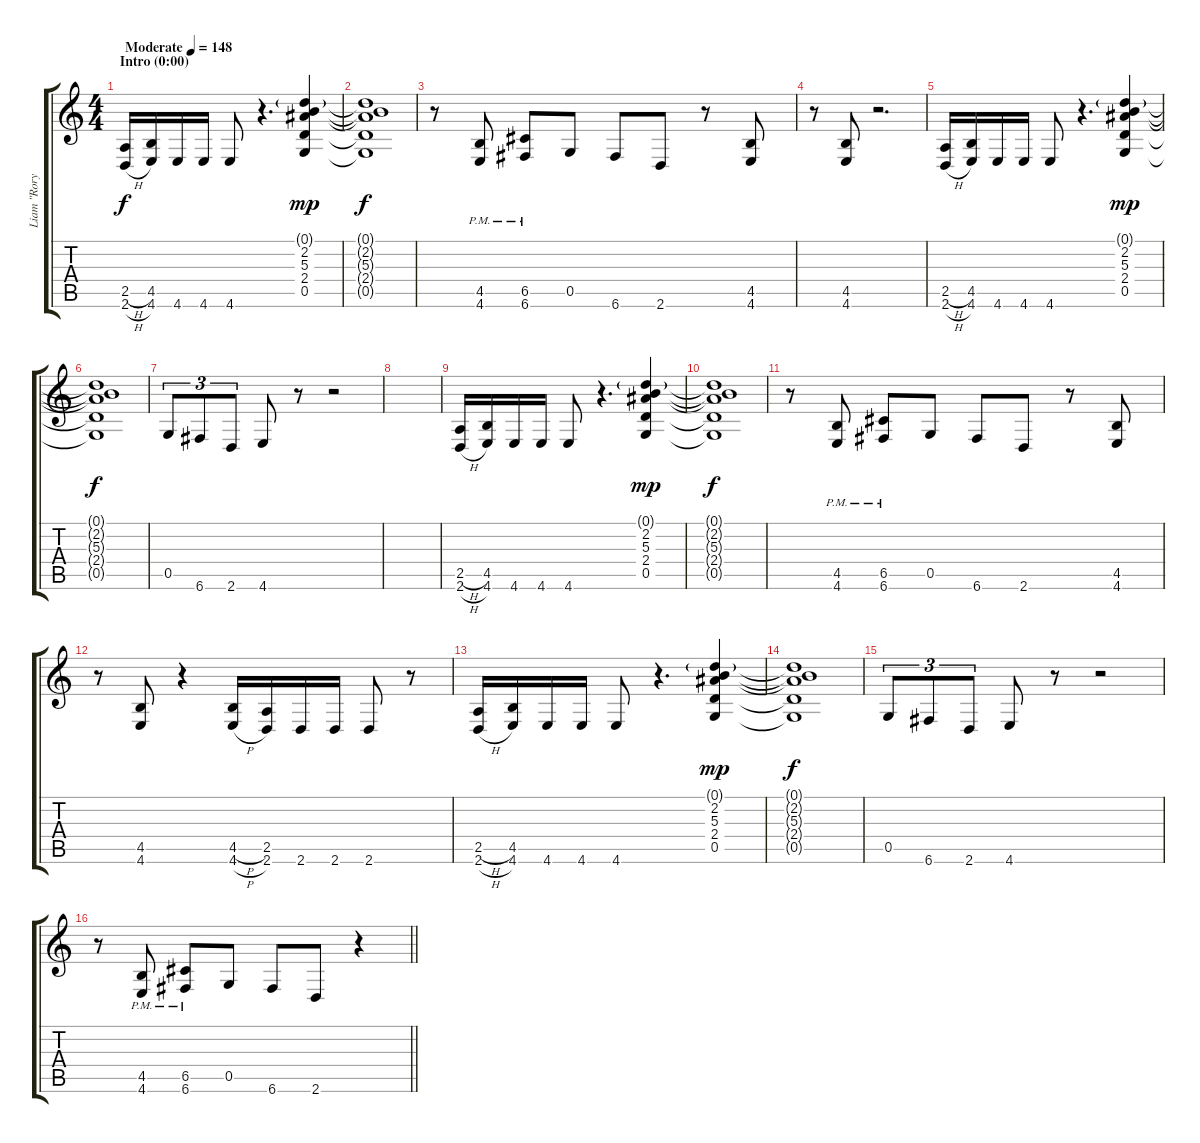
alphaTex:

\track ("Liam \"Rory\" Clewlow [Guitar Left]" "Liam \"Rory") {instrument overdrivenguitar}
\staff {score tabs}
\tuning (D4 A3 F3 C3 G2 C2) {hide}
\ts (4 4)
\section ("" "Intro (0:00)")
\tempo (148 "Moderate")
\clef g2
\ks c
(2.5{h} 2.6{h}).16{dy f instrument overdrivenguitar} (4.5 4.6).16 4.6.16 4.6.16 4.6.8 r.4{d} (0.1{g} 2.2 5.3 2.4 0.5).4{dy mp} |
(0.1{t} 2.2{t} 5.3{t} 2.4{t} 0.5{t}).1{dy f} |
r.8 (4.5{pm} 4.6{pm}).8 (6.5{pm} 6.6{pm}).8 0.5.8 6.6.8 2.6.8 r.8 (4.5 4.6).8 |
r.8 (4.5 4.6).8 r.2{d} |
(2.5{h} 2.6{h}).16 (4.5 4.6).16 4.6.16 4.6.16 4.6.8 r.4{d} (0.1{g} 2.2 5.3 2.4 0.5).4{dy mp} |
(0.1{t} 2.2{t} 5.3{t} 2.4{t} 0.5{t}).1{dy f} |
0.5.8{tu (3 2)} 6.6.8{tu (3 2)} 2.6.8{tu (3 2)} 4.6.8 r.8 r.2 |
|
(2.5{h} 2.6{h}).16 (4.5 4.6).16 4.6.16 4.6.16 4.6.8 r.4{d} (0.1{g} 2.2 5.3 2.4 0.5).4{dy mp} |
(0.1{t} 2.2{t} 5.3{t} 2.4{t} 0.5{t}).1{dy f} |
r.8 (4.5{pm} 4.6{pm}).8 (6.5{pm} 6.6{pm}).8 0.5.8 6.6.8 2.6.8 r.8 (4.5 4.6).8 |
r.8 (4.5 4.6).8 r.4 (4.5{h} 4.6{h}).16 (2.5 2.6).16 2.6.16 2.6.16 2.6.8 r.8 |
(2.5{h} 2.6{h}).16 (4.5 4.6).16 4.6.16 4.6.16 4.6.8 r.4{d} (0.1{g} 2.2 5.3 2.4 0.5).4{dy mp} |
(0.1{t} 2.2{t} 5.3{t} 2.4{t} 0.5{t}).1{dy f} |
0.5.8{tu (3 2)} 6.6.8{tu (3 2)} 2.6.8{tu (3 2)} 4.6.8 r.8 r.2 |
\barLineRight lightlight
r.8 (4.5{pm} 4.6{pm}).8 (6.5{pm} 6.6{pm}).8 0.5.8 6.6.8 2.6.8 r.4
